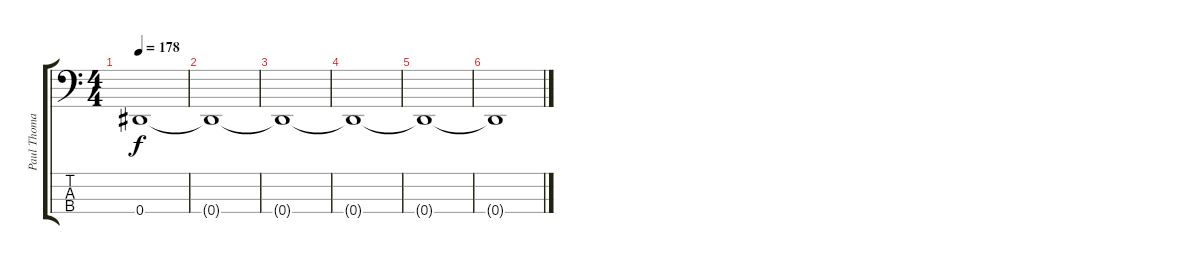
\track ("Paul Thomas" "Paul Thoma") {instrument electricbasspick}
\staff {score tabs}
\tuning (Gb2 Db2 Ab1 Eb1) {hide}
\ts (4 4)
\tempo 178
\clef f4
\ks c
0.4.1{dy f volume 6} |
0.4{t}.1 |
0.4{t}.1 |
0.4{t}.1 |
0.4{t}.1{volume 0} |
0.4{t}.1
